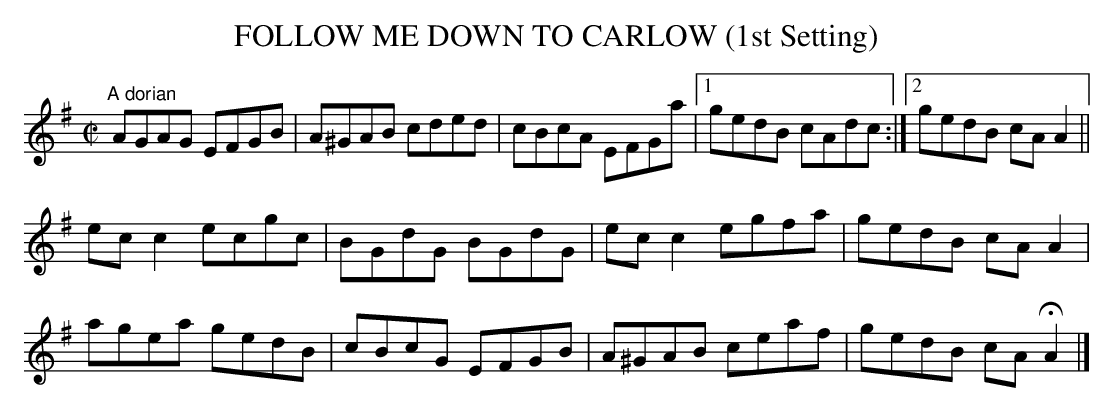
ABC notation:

X:1
T:FOLLOW ME DOWN TO CARLOW (1st Setting)
M:C|
L:1/8
K:G
"^A dorian"
AGAG EFGB|A^GAB cded|cBcA EFGa|1 gedB cAdc:|2 gedB cAA2||
ecc2 ecgc|BGdG BGdG|ecc2 egfa|gedB cA A2|
agea gedB|cBcG EFGB|A^GAB ceaf|gedB cAHA2|]
